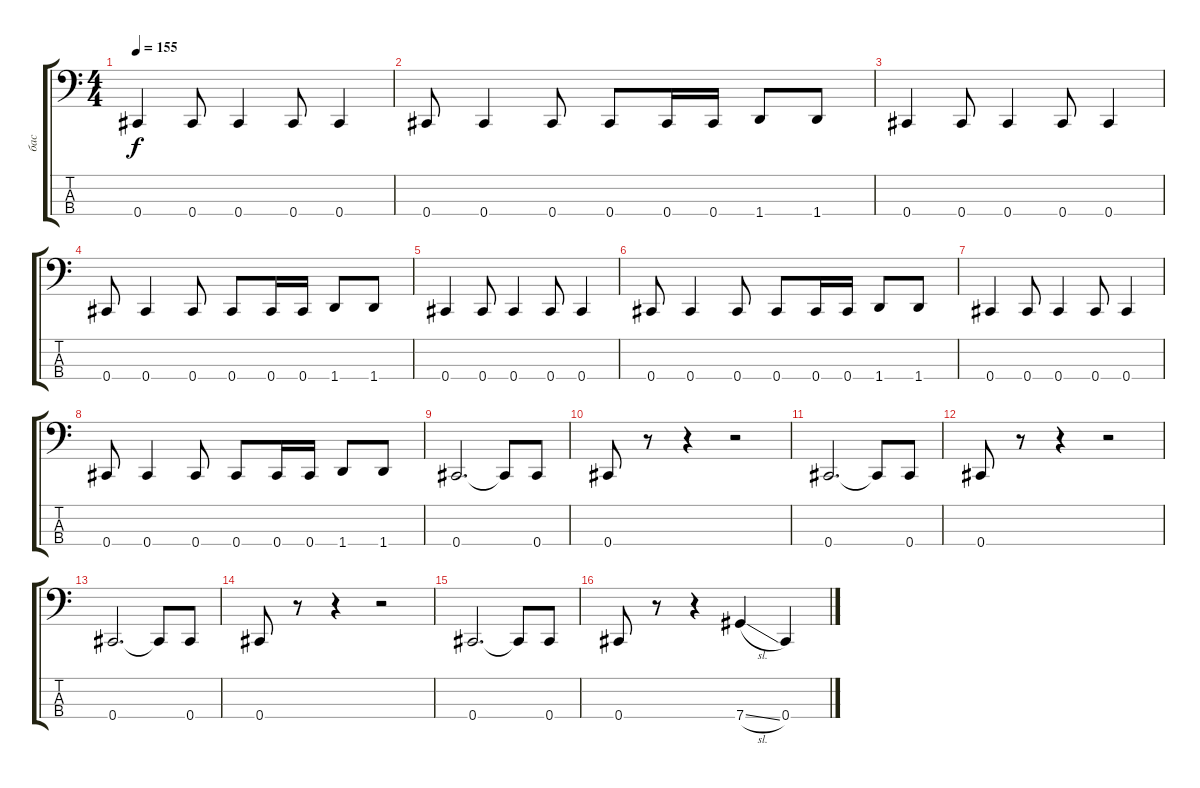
\track ("бас" "бас") {instrument electricbassfinger}
\staff {score tabs}
\tuning (E2 B1 Gb1 Db1) {hide}
\ts (4 4)
\tempo 155
\clef f4
\ks c
0.4.4{dy f} 0.4.8 0.4.4 0.4.8 0.4.4 |
0.4.8 0.4.4 0.4.8 0.4.8 0.4.16 0.4.16 1.4.8 1.4.8 |
0.4.4 0.4.8 0.4.4 0.4.8 0.4.4 |
0.4.8 0.4.4 0.4.8 0.4.8 0.4.16 0.4.16 1.4.8 1.4.8 |
0.4.4 0.4.8 0.4.4 0.4.8 0.4.4 |
0.4.8 0.4.4 0.4.8 0.4.8 0.4.16 0.4.16 1.4.8 1.4.8 |
0.4.4 0.4.8 0.4.4 0.4.8 0.4.4 |
0.4.8 0.4.4 0.4.8 0.4.8 0.4.16 0.4.16 1.4.8 1.4.8 |
0.4.2{d} 0.4{t}.8 0.4.8 |
0.4.8 r.8 r.4 r.2 |
0.4.2{d} 0.4{t}.8 0.4.8 |
0.4.8 r.8 r.4 r.2 |
0.4.2{d} 0.4{t}.8 0.4.8 |
0.4.8 r.8 r.4 r.2 |
0.4.2{d} 0.4{t}.8 0.4.8 |
0.4.8 r.8 r.4 7.4{sl}.4 0.4.4
